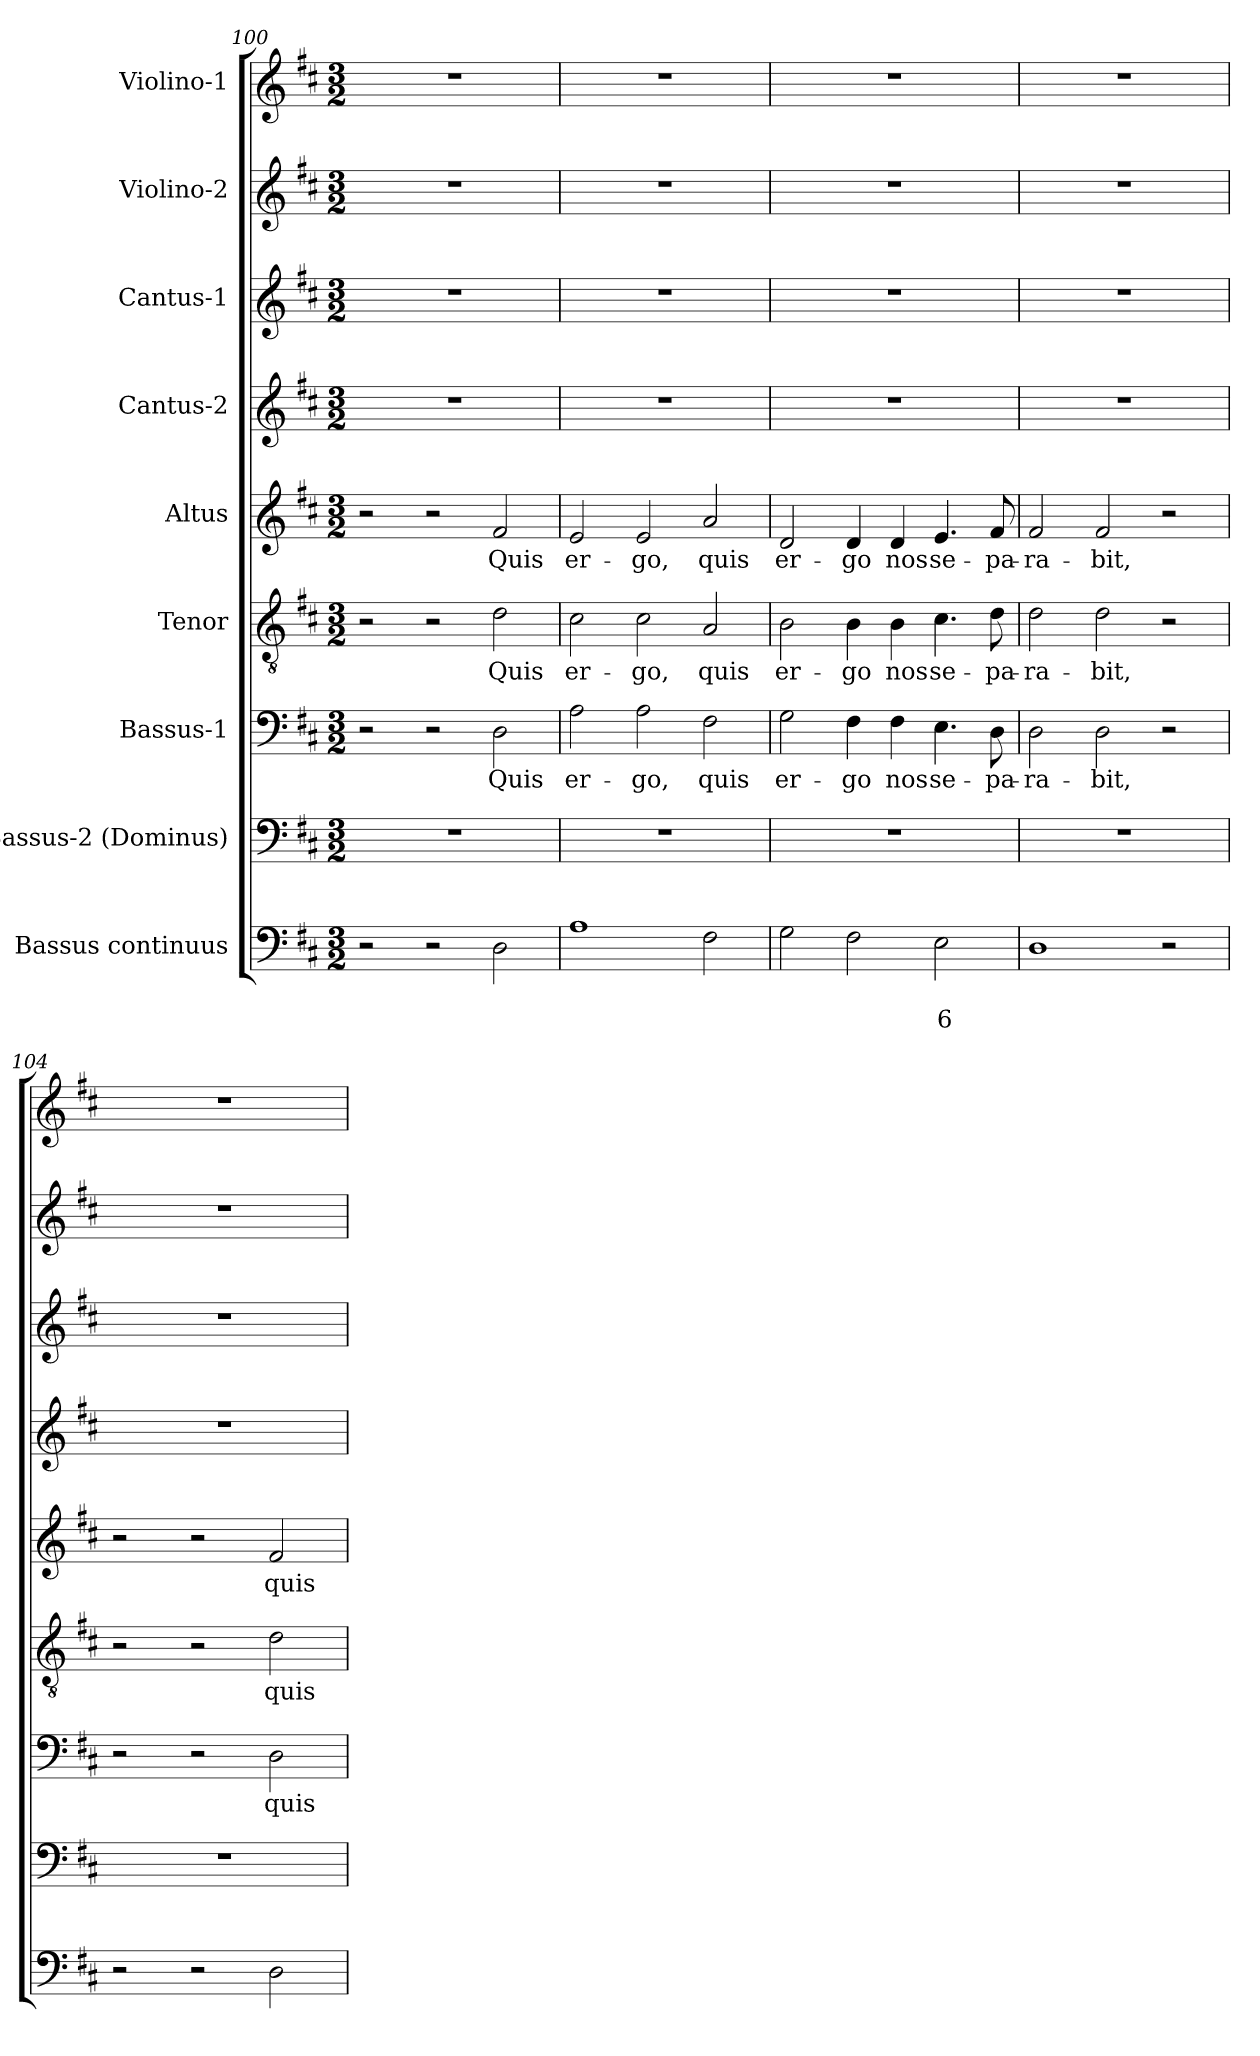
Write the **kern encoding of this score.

**kern	**text	**text	**kern	**kern	**text	**kern	**text	**kern	**text	**kern	**kern	**kern	**kern
*part9	*part9	*part9	*part8	*part7	*part7	*part6	*part6	*part5	*part5	*part4	*part3	*part2	*part1
*staff9	*staff9	*staff9	*staff8	*staff7	*staff7	*staff6	*staff6	*staff5	*staff5	*staff4	*staff3	*staff2	*staff1
*I"Bassus continuus	*	*	*I"Bassus-2 (Dominus)	*I"Bassus-1	*	*I"Tenor	*	*I"Altus	*	*I"Cantus-2	*I"Cantus-1	*I"Violino-2	*I"Violino-1
!!LO:PB:g=z
*clefF4	*	*	*clefF4	*clefF4	*	*clefGv2	*	*clefG2	*	*clefG2	*clefG2	*clefG2	*clefG2
*k[f#c#]	*	*	*k[f#c#]	*k[f#c#]	*	*k[f#c#]	*	*k[f#c#]	*	*k[f#c#]	*k[f#c#]	*k[f#c#]	*k[f#c#]
*D:	*	*	*D:	*D:	*	*D:	*	*D:	*	*D:	*D:	*D:	*D:
*M3/2	*	*	*M3/2	*M3/2	*	*M3/2	*	*M3/2	*	*M3/2	*M3/2	*M3/2	*M3/2
=100	=100	=100	=100	=100	=100	=100	=100	=100	=100	=100	=100	=100	=100
2r	.	.	1.r	2r	.	2r	.	2r	.	1.r	1.r	1.r	1.r
2r	.	.	.	2r	.	2r	.	2r	.	.	.	.	.
!	!	!	!	!	!LO:LY:b	!	!LO:LY:b	!	!LO:LY:b	!	!	!	!
2D\	.	.	.	2D\	Quis	2d\	Quis	2f#/	Quis	.	.	.	.
=101	=101	=101	=101	=101	=101	=101	=101	=101	=101	=101	=101	=101	=101
!	!	!	!	!	!LO:LY:b	!	!LO:LY:b	!	!LO:LY:b	!	!	!	!
1A	.	.	1.r	2A\	er-	2c#\	er-	2e/	er-	1.r	1.r	1.r	1.r
!	!	!	!	!	!LO:LY:b	!	!LO:LY:b	!	!LO:LY:b	!	!	!	!
.	.	.	.	2A\	-go,	2c#\	-go,	2e/	-go,	.	.	.	.
!	!	!	!	!	!LO:LY:b	!	!LO:LY:b	!	!LO:LY:b	!	!	!	!
2F#\	.	.	.	2F#\	quis	2A/	quis	2a/	quis	.	.	.	.
=102	=102	=102	=102	=102	=102	=102	=102	=102	=102	=102	=102	=102	=102
!	!	!	!	!	!LO:LY:b	!	!LO:LY:b	!	!LO:LY:b	!	!	!	!
2G\	.	.	1.r	2G\	er-	2B\	er-	2d/	er-	1.r	1.r	1.r	1.r
!	!	!	!	!	!LO:LY:b	!	!LO:LY:b	!	!LO:LY:b	!	!	!	!
2F#\	.	.	.	4F#\	-go	4B\	-go	4d/	-go	.	.	.	.
!	!	!	!	!	!LO:LY:b	!	!LO:LY:b	!	!LO:LY:b	!	!	!	!
.	.	.	.	4F#\	nos	4B\	nos	4d/	nos	.	.	.	.
!	!	!LO:LY:b	!	!	!LO:LY:b	!	!LO:LY:b	!	!LO:LY:b	!	!	!	!
2E\	.	6	.	4.E\	se-	4.c#\	se-	4.e/	se-	.	.	.	.
!	!	!	!	!	!LO:LY:b	!	!LO:LY:b	!	!LO:LY:b	!	!	!	!
.	.	.	.	8D\	-pa-	8d\	-pa-	8f#/	-pa-	.	.	.	.
=103	=103	=103	=103	=103	=103	=103	=103	=103	=103	=103	=103	=103	=103
!	!	!	!	!	!LO:LY:b	!	!LO:LY:b	!	!LO:LY:b	!	!	!	!
1D	.	.	1.r	2D\	-ra-	2d\	-ra-	2f#/	-ra-	1.r	1.r	1.r	1.r
!	!	!	!	!	!LO:LY:b	!	!LO:LY:b	!	!LO:LY:b	!	!	!	!
.	.	.	.	2D\	-bit,	2d\	-bit,	2f#/	-bit,	.	.	.	.
2r	.	.	.	2r	.	2r	.	2r	.	.	.	.	.
=104	=104	=104	=104	=104	=104	=104	=104	=104	=104	=104	=104	=104	=104
2r	.	.	1.r	2r	.	2r	.	2r	.	1.r	1.r	1.r	1.r
2r	.	.	.	2r	.	2r	.	2r	.	.	.	.	.
!	!	!	!	!	!LO:LY:b	!	!LO:LY:b	!	!LO:LY:b	!	!	!	!
2D\	.	.	.	2D\	quis	2d\	quis	2f#/	quis	.	.	.	.
=	=	=	=	=	=	=	=	=	=	=	=	=	=
*-	*-	*-	*-	*-	*-	*-	*-	*-	*-	*-	*-	*-	*-
